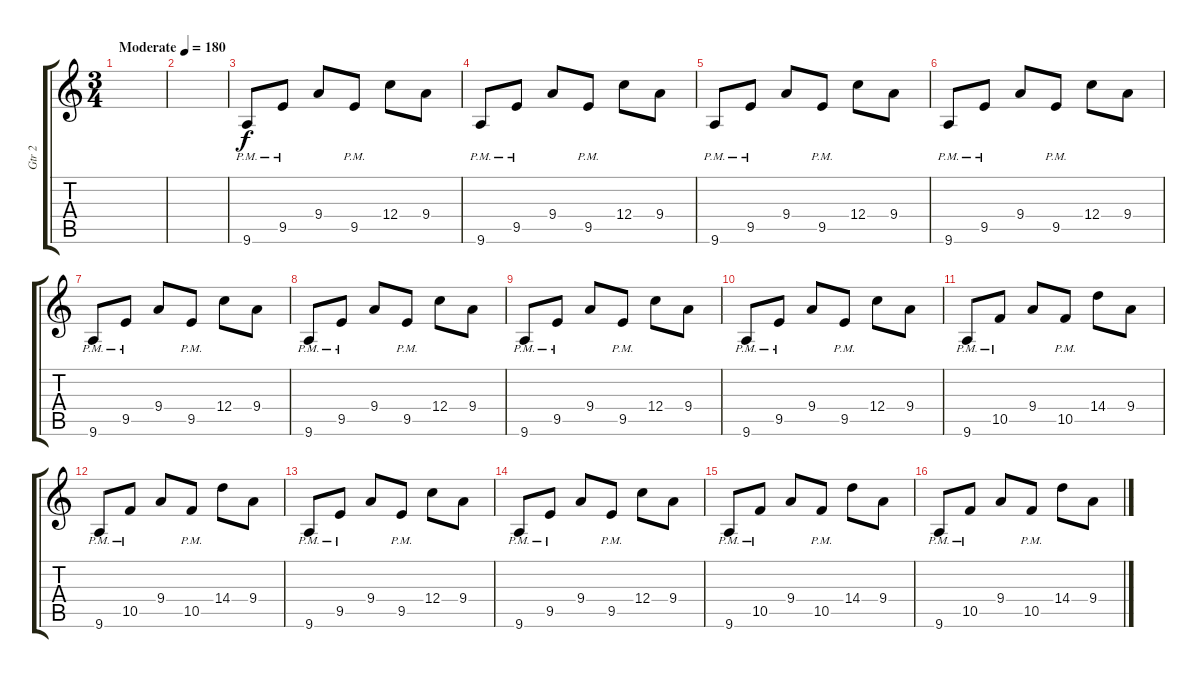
\track ("Gtr 2" "Gtr 2") {instrument overdrivenguitar}
\staff {score tabs}
\tuning (D4 A3 F3 C3 G2 C2) {hide}
\ts (3 4)
\tempo (180 "Moderate")
\clef g2
\ks c
|
|
9.6{pm}.8 9.5{pm}.8 9.4.8 9.5{pm}.8 12.4.8 9.4.8 |
9.6{pm}.8 9.5{pm}.8 9.4.8 9.5{pm}.8 12.4.8 9.4.8 |
9.6{pm}.8 9.5{pm}.8 9.4.8 9.5{pm}.8 12.4.8 9.4.8 |
9.6{pm}.8 9.5{pm}.8 9.4.8 9.5{pm}.8 12.4.8 9.4.8 |
9.6{pm}.8 9.5{pm}.8 9.4.8 9.5{pm}.8 12.4.8 9.4.8 |
9.6{pm}.8 9.5{pm}.8 9.4.8 9.5{pm}.8 12.4.8 9.4.8 |
9.6{pm}.8 9.5{pm}.8 9.4.8 9.5{pm}.8 12.4.8 9.4.8 |
9.6{pm}.8 9.5{pm}.8 9.4.8 9.5{pm}.8 12.4.8 9.4.8 |
9.6{pm}.8 10.5{pm}.8 9.4.8 10.5{pm}.8 14.4.8 9.4.8 |
9.6{pm}.8 10.5{pm}.8 9.4.8 10.5{pm}.8 14.4.8 9.4.8 |
9.6{pm}.8 9.5{pm}.8 9.4.8 9.5{pm}.8 12.4.8 9.4.8 |
9.6{pm}.8 9.5{pm}.8 9.4.8 9.5{pm}.8 12.4.8 9.4.8 |
9.6{pm}.8 10.5{pm}.8 9.4.8 10.5{pm}.8 14.4.8 9.4.8 |
9.6{pm}.8 10.5{pm}.8 9.4.8 10.5{pm}.8 14.4.8 9.4.8
